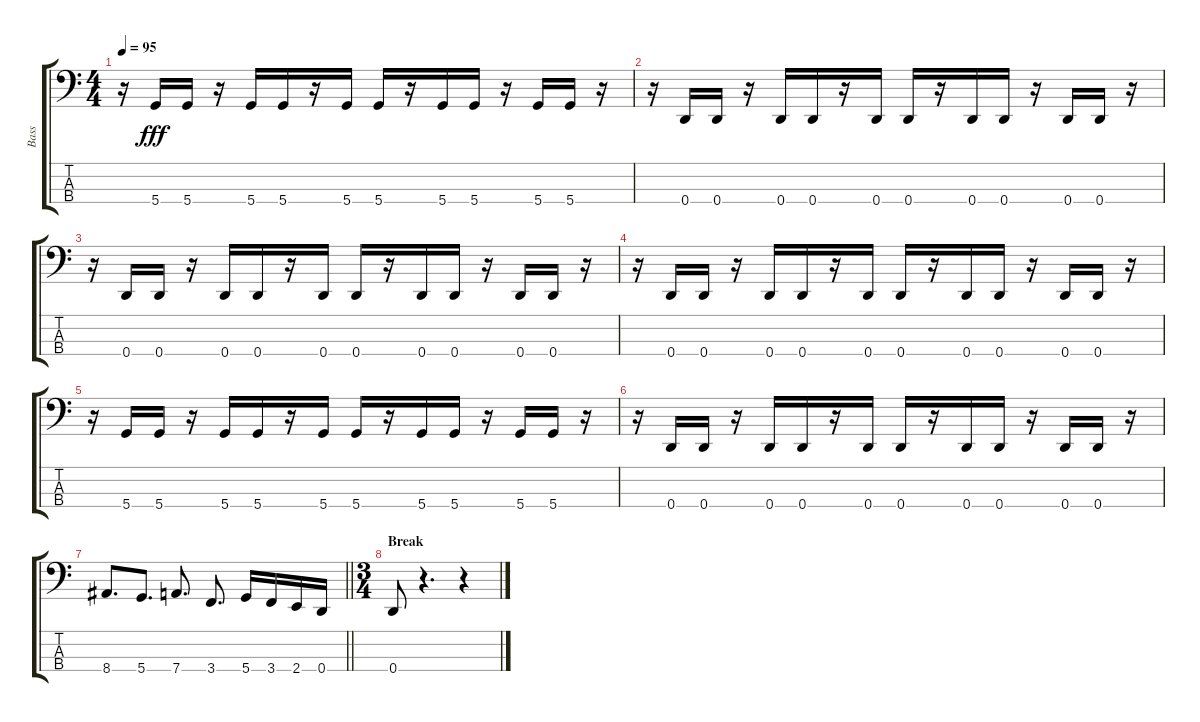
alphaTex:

\track ("Bass" "Bass") {instrument electricbasspick}
\staff {score tabs}
\tuning (G2 D2 A1 D1) {hide}
\ts (4 4)
\tempo 95
\clef f4
\ks c
r.16{dy fff} 5.4.16 5.4.16 r.16 5.4.16 5.4.16 r.16 5.4.16 5.4.16 r.16 5.4.16 5.4.16 r.16 5.4.16 5.4.16 r.16 |
r.16 0.4.16 0.4.16 r.16 0.4.16 0.4.16 r.16 0.4.16 0.4.16 r.16 0.4.16 0.4.16 r.16 0.4.16 0.4.16 r.16 |
r.16 0.4.16 0.4.16 r.16 0.4.16 0.4.16 r.16 0.4.16 0.4.16 r.16 0.4.16 0.4.16 r.16 0.4.16 0.4.16 r.16 |
r.16 0.4.16 0.4.16 r.16 0.4.16 0.4.16 r.16 0.4.16 0.4.16 r.16 0.4.16 0.4.16 r.16 0.4.16 0.4.16 r.16 |
r.16 5.4.16 5.4.16 r.16 5.4.16 5.4.16 r.16 5.4.16 5.4.16 r.16 5.4.16 5.4.16 r.16 5.4.16 5.4.16 r.16 |
r.16 0.4.16 0.4.16 r.16 0.4.16 0.4.16 r.16 0.4.16 0.4.16 r.16 0.4.16 0.4.16 r.16 0.4.16 0.4.16 r.16 |
\barLineRight lightlight
8.4.8{d} 5.4.8{d} 7.4.8{d} 3.4.8{d} 5.4.16 3.4.16 2.4.16 0.4.16 |
\ts (3 4)
\section ("" "Break")
0.4.8 r.4{d} r.4
